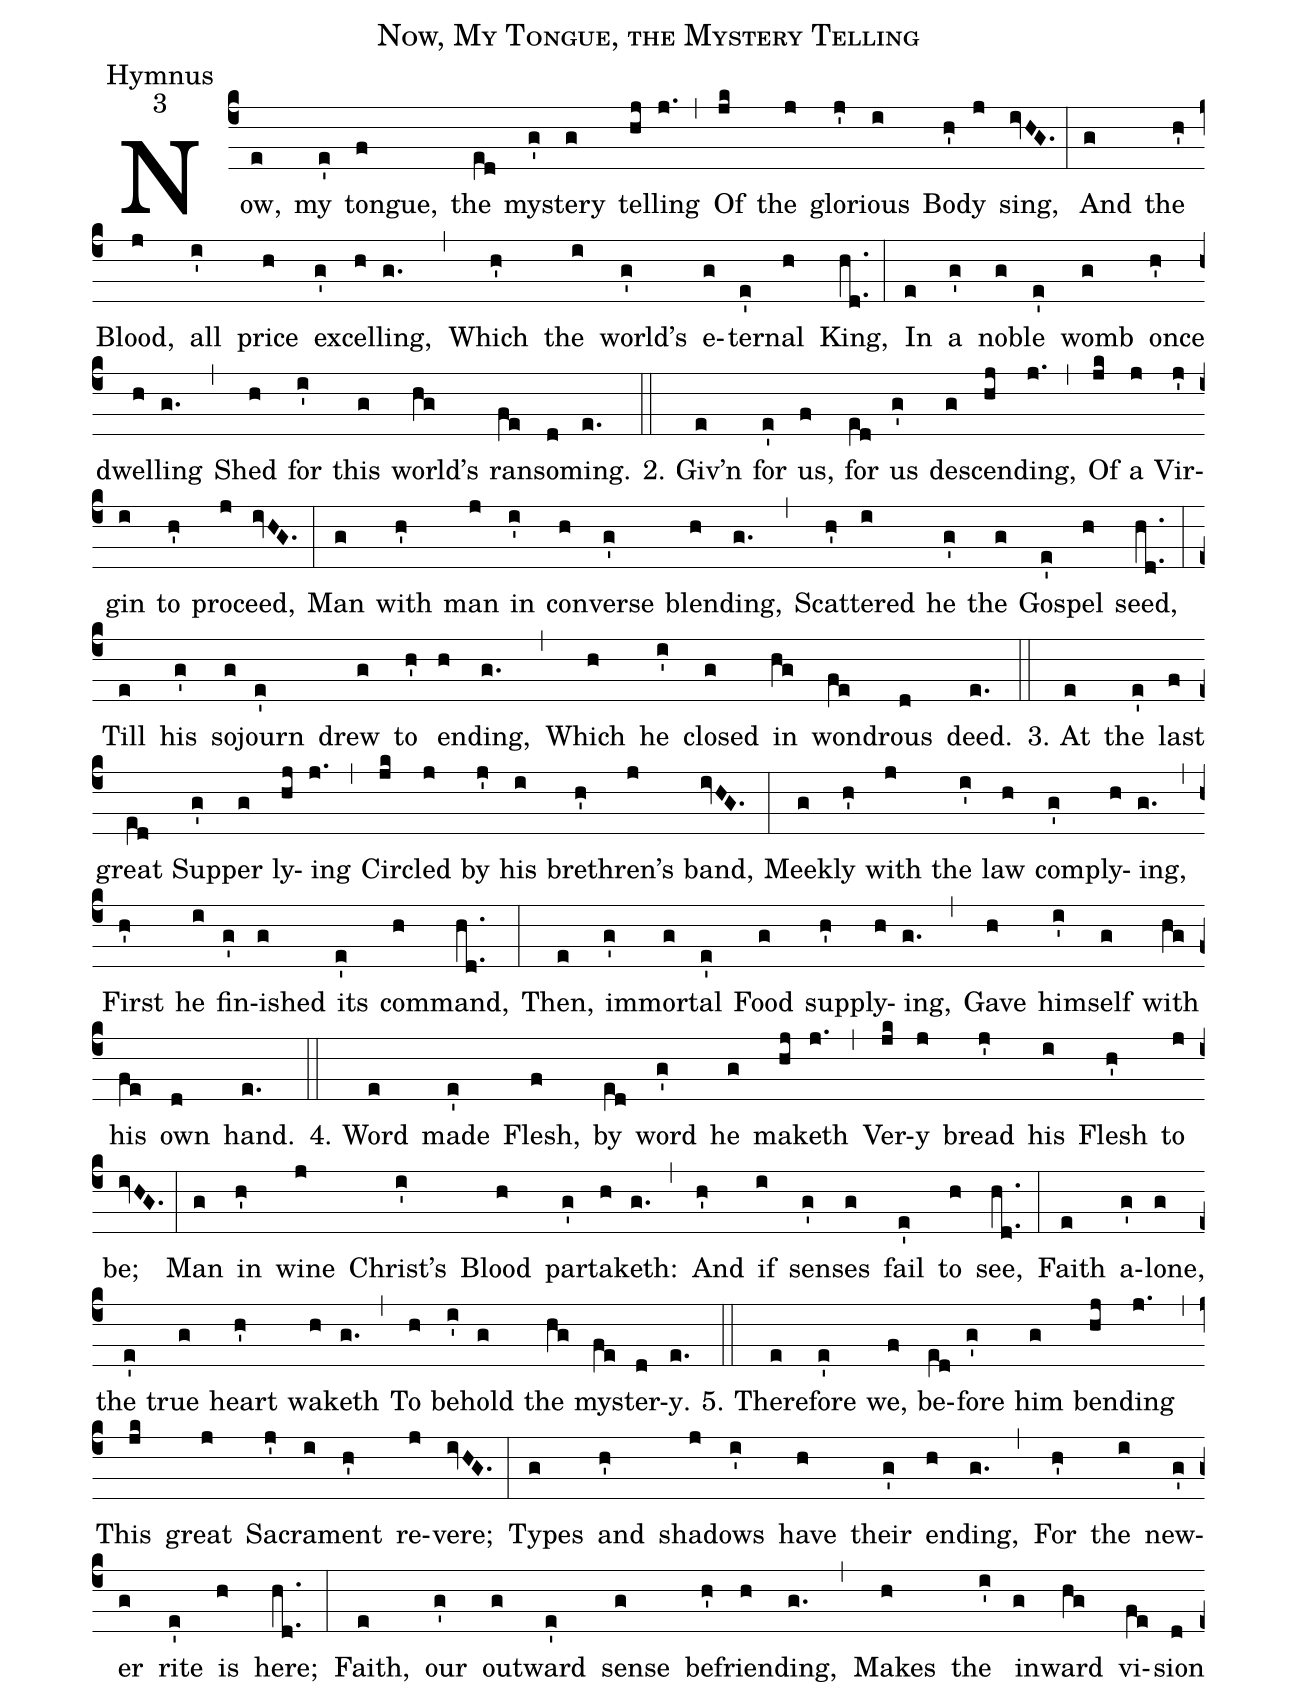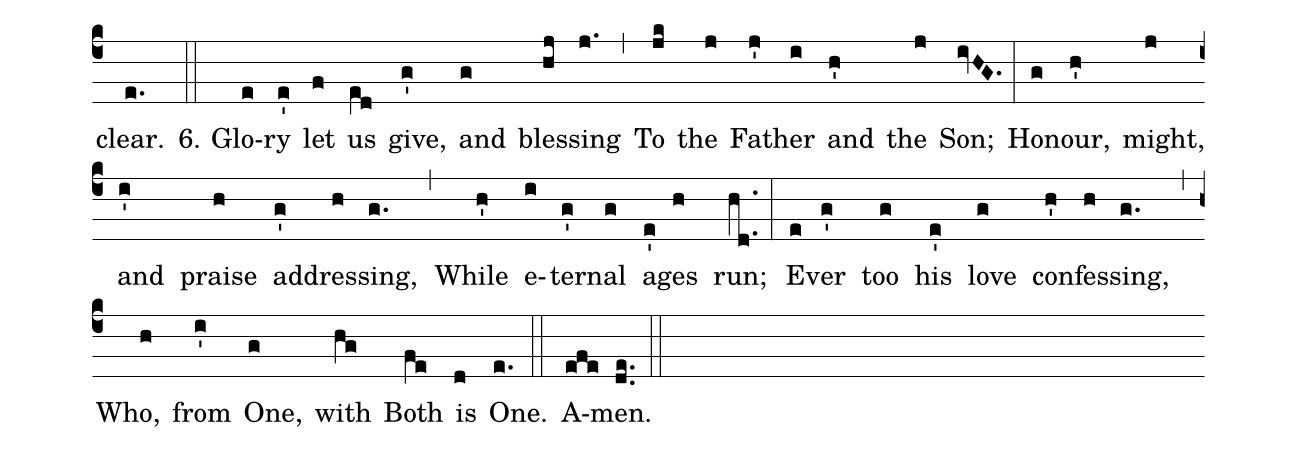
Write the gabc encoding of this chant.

name:Now, My Tongue, the Mystery Telling;
office-part:Hymnus;
mode:3;
%%
(c4)Now,(e) my(e') tongue,(f) the(e[ll:1]d) mys(g')tery(g) tell(hj)ing(j.) (,)

Of(jk) the(j) glor(j')ious(i) Bod(h')y(j) sing,(ivHG.) (:)

And(g) the(h') Blood,(j) all(i') price(h) ex(g')cel(h)ling,(g.) (,)

Which(h') the(i) world's(g') e(g)ter(e')nal(h) King,(hd..) (:)

In(e) a(g') no(g)ble(e') womb(g) once(h') dwell(h)ing(g.) (,)

Shed(h) for(i') this(g) world's(hg) ran(fe)som(d)ing.(e.) (::)

2. Giv'n(e) for(e') us,(f) for(e[ll:1]d) us(g') de(g)scend(hj)ing,(j.) (,)

Of(jk) a(j) Vir(j')gin(i) to(h') pro(j)ceed,(ivHG.) (:)

Man(g) with(h') man(j) in(i') con(h)verse(g') blend(h)ing,(g.) (,)

Scat(h')tered(i) he(g') the(g) Gos(e')pel(h) seed,(hd..) (:)

Till(e) his(g') so(g)journ(e') drew(g) to(h') end(h)ing,(g.) (,)

Which(h) he(i') closed(g) in(hg) won(fe)drous(d) deed.(e.) (::)

3. At(e) the(e') last(f) great(e[ll:1]d) Sup(g')per(g) ly(hj)ing(j.) (,)

Cir(jk)cled(j) by(j') his(i) breth(h')ren's(j) band,(ivHG.) (:)

Meek(g)ly(h') with(j) the(i') law(h) com(g')ply(h)ing,(g.) (,)

First(h') he(i) fin(g')ished(g) its(e') com(h)mand,(hd..) (:)

Then,(e) im(g')mor(g)tal(e') Food(g) sup(h')ply(h)ing,(g.) (,)

Gave(h) him(i')self(g) with(hg) his(fe) own(d) hand.(e.) (::)

4. Word(e) made(e') Flesh,(f) by(e[ll:1]d) word(g') he(g) mak(hj)eth(j.) (,)

Ver(jk)y(j) bread(j') his(i) Flesh(h') to(j) be;(ivHG.) (:)

Man(g) in(h') wine(j) Christ's(i') Blood(h) par(g')tak(h)eth:(g.) (,)

And(h') if(i) sens(g')es(g) fail(e') to(h) see,(hd..) (:)

Faith(e) a(g')lone,(g) the(e') true(g) heart(h') wak(h)eth(g.) (,)

To(h) be(i')hold(g) the(hg) mys(fe)ter(d)y.(e.) (::)

5. There(e)fore(e') we,(f) be(e[ll:1]d)fore(g') him(g) bend(hj)ing(j.) (,)

This(jk) great(j) Sac(j')ra(i)ment(h') re(j)vere;(ivHG.) (:)

Types(g) and(h') shad(j)ows(i') have(h) their(g') end(h)ing,(g.) (,)

For(h') the(i) new(g')er(g) rite(e') is(h) here;(hd..) (:)

Faith,(e) our(g') out(g)ward(e') sense(g) be(h')friend(h)ing,(g.) (,)

Makes(h) the(i') in(g)ward(hg) vi(fe)sion(d) clear.(e.) (::)

6. Glo(e)ry(e') let(f) us(e[ll:1]d) give,(g') and(g) bless(hj)ing(j.) (,)

To(jk) the(j) Fa(j')ther(i) and(h') the(j) Son;(ivHG.) (:)

Hon(g)our,(h') might,(j) and(i') praise(h) ad(g')dress(h)ing,(g.) (,)

While(h') e(i)ter(g')nal(g) ag(e')es(h) run;(hd..) (:)

Ev(e)er(g') too(g) his(e') love(g) con(h')fess(h)ing,(g.) (,)

Who,(h) from(i') One,(g) with(hg) Both(fe) is(d) One.(e.) (::)

A(efe)men.(de..) (::)
